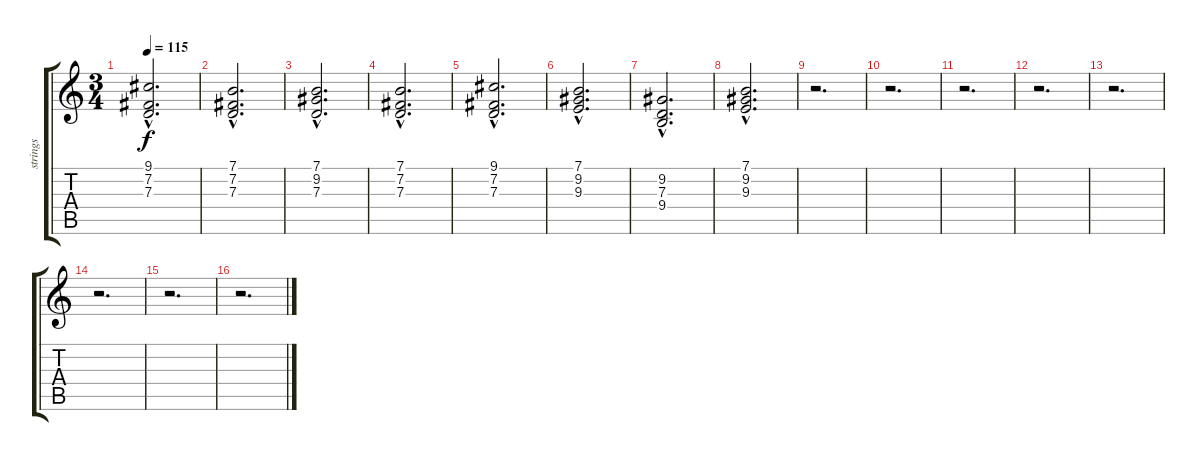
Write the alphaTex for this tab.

\track ("strings" "strings") {instrument synthstrings2}
\staff {score tabs}
\tuning (E4 B3 G3 D3 A2 E2) {hide}
\ts (3 4)
\tempo 115
\clef g2
\ks c
(9.1{hac} 7.2{hac} 7.3{hac}).2{d dy f} |
(7.1{hac} 7.2{hac} 7.3{hac}).2{d} |
(7.1{hac} 9.2{hac} 7.3{hac}).2{d} |
(7.1{hac} 7.2{hac} 7.3{hac}).2{d} |
(9.1{hac} 7.2{hac} 7.3{hac}).2{d} |
(7.1{hac} 9.2{hac} 9.3{hac}).2{d} |
(9.2{hac} 7.3{hac} 9.4{hac}).2{d} |
(7.1{hac} 9.2{hac} 9.3{hac}).2{d} |
r.2{d} |
r.2{d} |
r.2{d} |
r.2{d} |
r.2{d} |
r.2{d} |
r.2{d} |
r.2{d}
